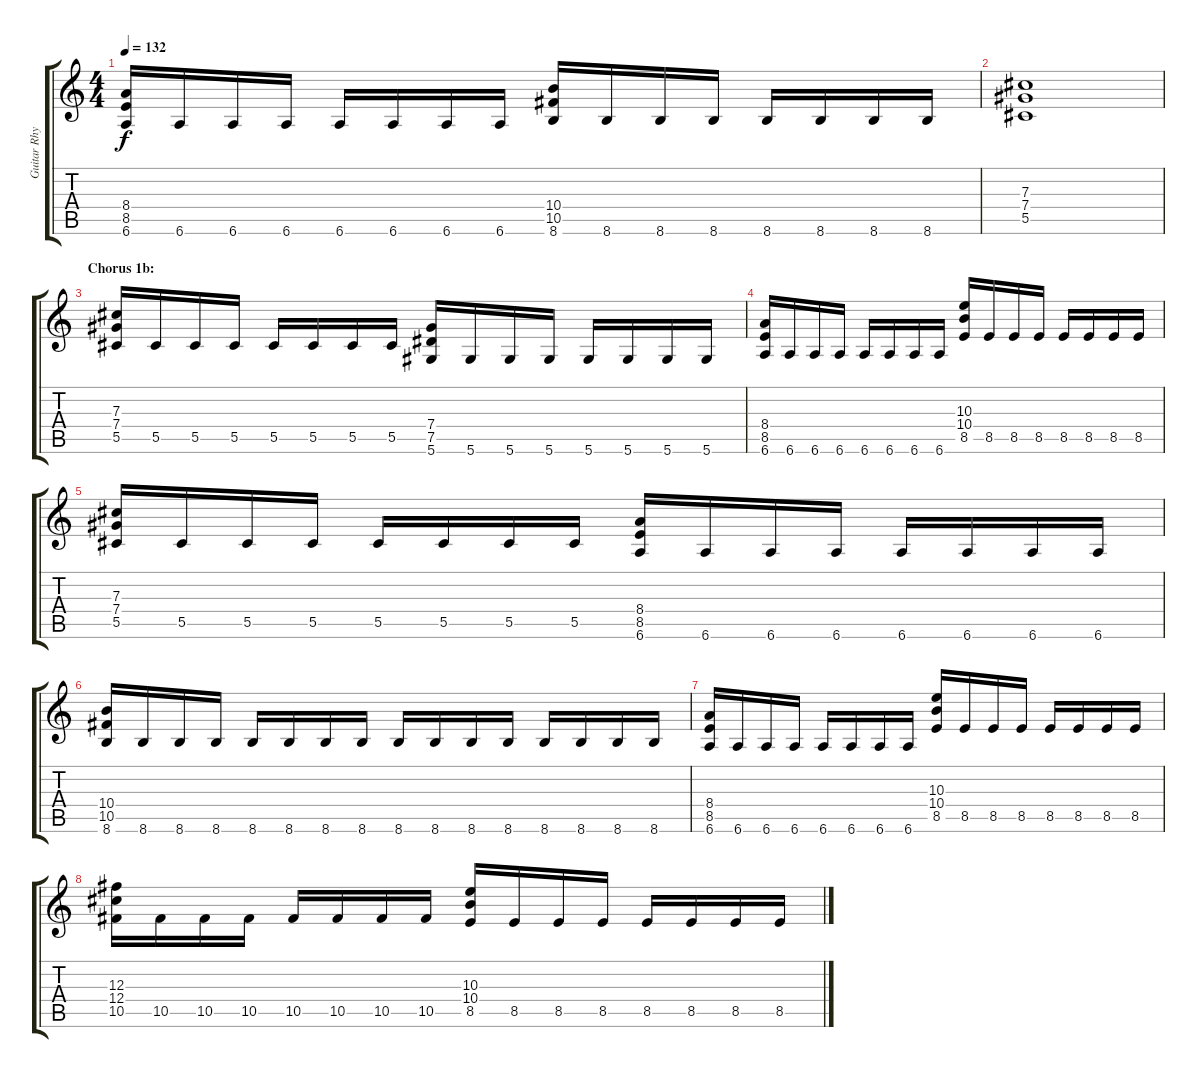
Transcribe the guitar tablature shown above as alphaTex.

\track ("Guitar Rhythm" "Guitar Rhy") {instrument distortionguitar}
\staff {score tabs}
\tuning (Eb4 Bb3 Gb3 Db3 Ab2 Eb2) {hide}
\ts (4 4)
\tempo 132
\clef g2
\ks c
(8.4 8.5 6.6).16{dy f} 6.6.16 6.6.16 6.6.16 6.6.16 6.6.16 6.6.16 6.6.16 (10.4 10.5 8.6).16 8.6.16 8.6.16 8.6.16 8.6.16 8.6.16 8.6.16 8.6.16 |
(7.3 7.4 5.5).1 |
\section ("" "Chorus 1b:")
(7.3 7.4 5.5).16 5.5.16 5.5.16 5.5.16 5.5.16 5.5.16 5.5.16 5.5.16 (7.4 7.5 5.6).16 5.6.16 5.6.16 5.6.16 5.6.16 5.6.16 5.6.16 5.6.16 |
(8.4 8.5 6.6).16 6.6.16 6.6.16 6.6.16 6.6.16 6.6.16 6.6.16 6.6.16 (10.3 10.4 8.5).16 8.5.16 8.5.16 8.5.16 8.5.16 8.5.16 8.5.16 8.5.16 |
(7.3 7.4 5.5).16 5.5.16 5.5.16 5.5.16 5.5.16 5.5.16 5.5.16 5.5.16 (8.4 8.5 6.6).16 6.6.16 6.6.16 6.6.16 6.6.16 6.6.16 6.6.16 6.6.16 |
(10.4 10.5 8.6).16 8.6.16 8.6.16 8.6.16 8.6.16 8.6.16 8.6.16 8.6.16 8.6.16 8.6.16 8.6.16 8.6.16 8.6.16 8.6.16 8.6.16 8.6.16 |
(8.4 8.5 6.6).16 6.6.16 6.6.16 6.6.16 6.6.16 6.6.16 6.6.16 6.6.16 (10.3 10.4 8.5).16 8.5.16 8.5.16 8.5.16 8.5.16 8.5.16 8.5.16 8.5.16 |
(12.3 12.4 10.5).16 10.5.16 10.5.16 10.5.16 10.5.16 10.5.16 10.5.16 10.5.16 (10.3 10.4 8.5).16 8.5.16 8.5.16 8.5.16 8.5.16 8.5.16 8.5.16 8.5.16
